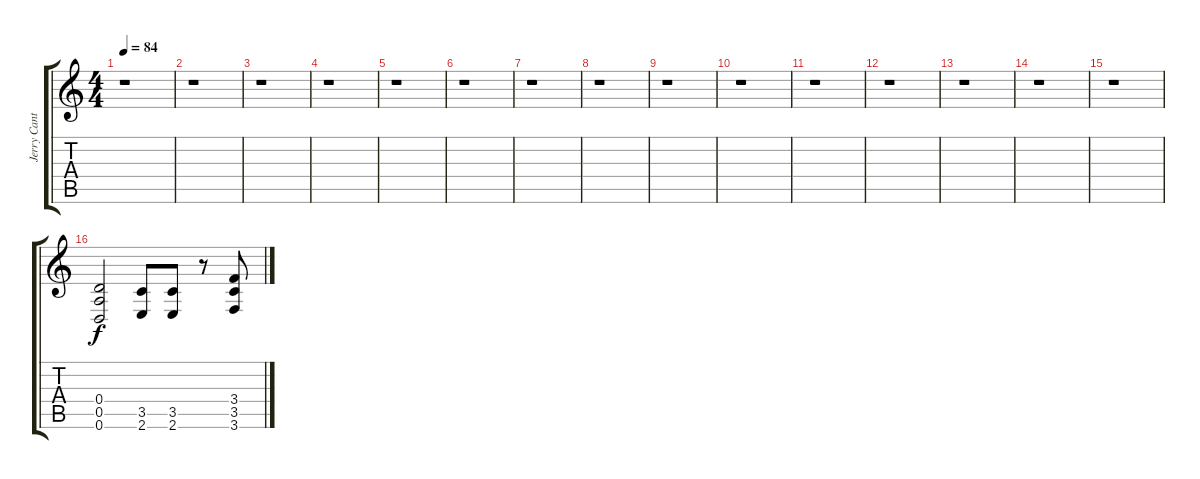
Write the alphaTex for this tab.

\track ("Jerry Cantrell(Dist)" "Jerry Cant") {instrument overdrivenguitar}
\staff {score tabs}
\tuning (E4 B3 G3 D3 A2 D2) {hide}
\ts (4 4)
\tempo 84
\clef g2
\ks c
r.1{dy f} |
r.1 |
r.1 |
r.1 |
r.1 |
r.1 |
r.1 |
r.1 |
r.1 |
r.1 |
r.1 |
r.1 |
r.1 |
r.1 |
r.1 |
(0.4 0.5 0.6).2 (3.5 2.6).8 (3.5 2.6).8 r.8 (3.4 3.5 3.6).8
